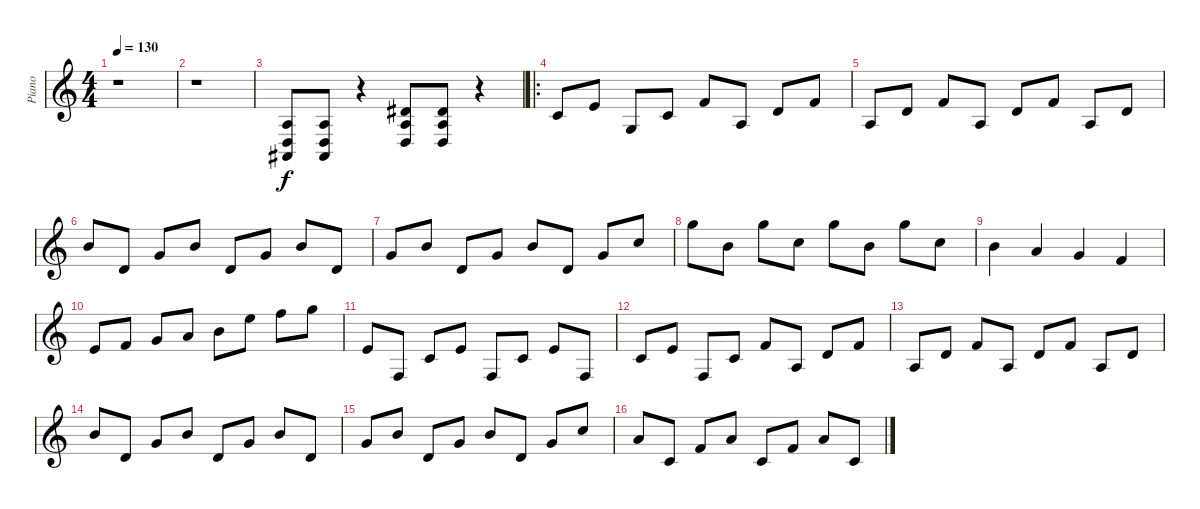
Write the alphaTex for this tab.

\track ("Piano" "Piano") {instrument acousticgrandpiano}
\staff {score}
\tuning (D4 A3 F3 C3 G2 D2) {hide}
\ts (4 4)
\tempo 130
\clef g2
\ks c
r.1{dy f} |
r.1 |
(4.3 2.4 3.5).8 (4.3 2.4 3.5).8 r.4 (6.2 4.3 2.4).8 (6.2 4.3 2.4).8 r.4 |
\ro
3.2.8 2.1.8 2.3.8 3.2.8 3.1.8 0.2.8 0.1.8 3.1.8 |
0.2.8 0.1.8 3.1.8 0.2.8 0.1.8 3.1.8 0.2.8 0.1.8 |
9.1.8 0.1.8 5.1.8 9.1.8 0.1.8 5.1.8 9.1.8 0.1.8 |
5.1.8 9.1.8 0.1.8 5.1.8 9.1.8 0.1.8 5.1.8 10.1.8 |
17.1.8 14.2.8 17.1.8 15.2.8 17.1.8 14.2.8 17.1.8 15.2.8 |
14.2.4 12.2.4 14.3.4 12.3.4 |
11.3.8 12.3.8 10.2.8 12.2.8 9.1.8 14.1.8 15.1.8 17.1.8 |
16.4.8 15.6.8 17.5.8 16.4.8 15.6.8 17.5.8 16.4.8 15.6.8 |
17.5.8 16.4.8 15.6.8 17.5.8 17.4.8 14.5.8 14.4.8 12.3.8 |
14.5.8 14.4.8 12.3.8 14.5.8 14.4.8 12.3.8 14.5.8 14.4.8 |
14.2.8 14.4.8 14.3.8 14.2.8 14.4.8 14.3.8 14.2.8 14.4.8 |
14.3.8 14.2.8 14.4.8 14.3.8 14.2.8 14.4.8 14.3.8 15.2.8 |
16.3.8 17.5.8 17.4.8 16.3.8 17.5.8 17.4.8 16.3.8 17.5.8
